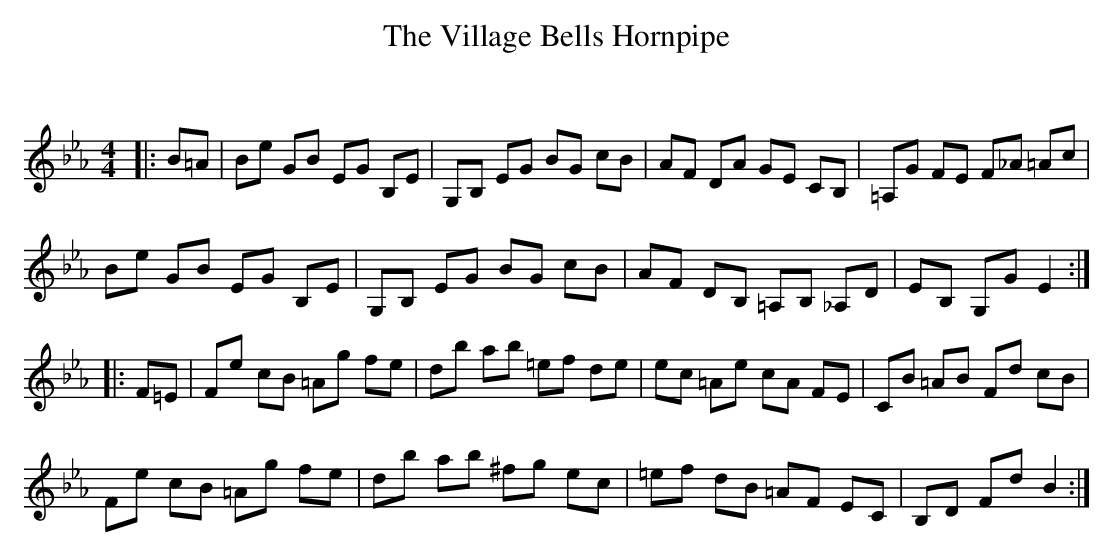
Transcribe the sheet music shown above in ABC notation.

X:1
T: The Village Bells Hornpipe
C:
Q: 232
K:Eb
M:4/4
L:1/8
|:B=A|Be GB EG B,E|G,B, EG BG cB|AF DA GE CB,|=A,G FE F_A =Ac|
Be GB EG B,E|G,B, EG BG cB|AF DB, =A,B, _A,D|EB, G,G E2:|
|:F=E|Fe cB =Ag fe|db ab =ef de|ec =Ae cA FE|CB =AB Fd cB|
Fe cB =Ag fe|db ab ^fg ec|=ef dB =AF EC|B,D Fd B2:|
